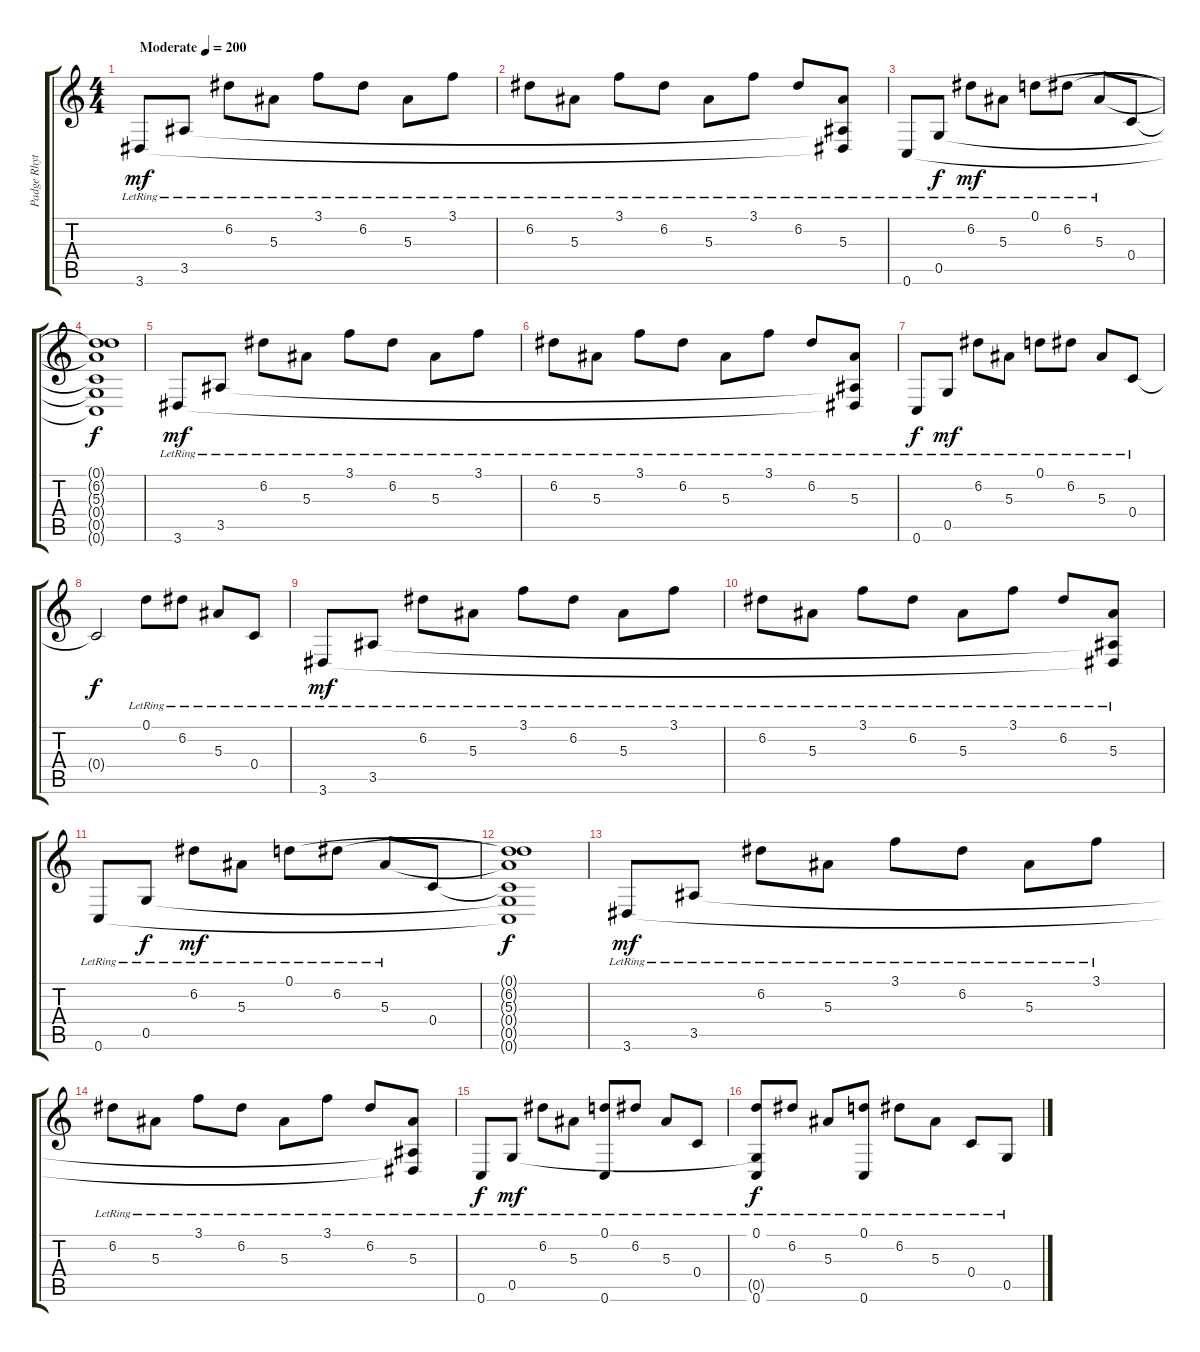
\track ("Padge Rhythm" "Padge Rhyt") {instrument distortionguitar}
\staff {score tabs}
\tuning (D4 A3 F3 C3 G2 C2) {hide}
\ts (4 4)
\tempo (200 "Moderate")
\tempo 130
\tempo (200 "Moderate")
\clef g2
\ks c
3.6{lr}.8{dy mf instrument electricguitarclean} 3.5{lr}.8 6.2{lr}.8 5.3{lr}.8 3.1{lr}.8 6.2{lr}.8 5.3{lr}.8 3.1{lr}.8 |
6.2{lr}.8 5.3{lr}.8 3.1{lr}.8 6.2{lr}.8 5.3{lr}.8 3.1{lr}.8 6.2{lr}.8 (5.3{lr} 3.5{t} 3.6{t}).8 |
0.6{lr}.8 0.5{lr}.8{dy f} 6.2{lr}.8{dy mf} 5.3{lr}.8 0.1{lr}.8 6.2{lr}.8 5.3{lr}.8 0.4.8 |
(0.1{t} 6.2{t} 5.3{t} 0.4{t} 0.5{t} 0.6{t}).1{dy f} |
3.6{lr}.8{dy mf} 3.5{lr}.8 6.2{lr}.8 5.3{lr}.8 3.1{lr}.8 6.2{lr}.8 5.3{lr}.8 3.1{lr}.8 |
6.2{lr}.8 5.3{lr}.8 3.1{lr}.8 6.2{lr}.8 5.3{lr}.8 3.1{lr}.8 6.2{lr}.8 (5.3{lr} 3.5{t} 3.6{t}).8 |
0.6{lr}.8{dy f} 0.5{lr}.8{dy mf} 6.2{lr}.8 5.3{lr}.8 0.1{lr}.8 6.2{lr}.8 5.3{lr}.8 0.4{lr}.8 |
0.4{t}.2{dy f} 0.1{lr}.8 6.2{lr}.8 5.3{lr}.8 0.4{lr}.8 |
3.6{lr}.8{dy mf instrument electricguitarclean} 3.5{lr}.8 6.2{lr}.8 5.3{lr}.8 3.1{lr}.8 6.2{lr}.8 5.3{lr}.8 3.1{lr}.8 |
6.2{lr}.8 5.3{lr}.8 3.1{lr}.8 6.2{lr}.8 5.3{lr}.8 3.1{lr}.8 6.2{lr}.8 (5.3{lr} 3.5{t} 3.6{t}).8 |
0.6{lr}.8 0.5{lr}.8{dy f} 6.2{lr}.8{dy mf} 5.3{lr}.8 0.1{lr}.8 6.2{lr}.8 5.3{lr}.8 0.4.8 |
(0.1{t} 6.2{t} 5.3{t} 0.4{t} 0.5{t} 0.6{t}).1{dy f} |
3.6{lr}.8{dy mf} 3.5{lr}.8 6.2{lr}.8 5.3{lr}.8 3.1{lr}.8 6.2{lr}.8 5.3{lr}.8 3.1{lr}.8 |
6.2{lr}.8 5.3{lr}.8 3.1{lr}.8 6.2{lr}.8 5.3{lr}.8 3.1{lr}.8 6.2{lr}.8 (5.3{lr} 3.5{t} 3.6{t}).8 |
0.6{lr}.8{dy f} 0.5{lr}.8{dy mf} 6.2{lr}.8 5.3{lr}.8 (0.1{lr} 0.6{lr}).8 6.2{lr}.8 5.3{lr}.8 0.4{lr}.8 |
(0.1{lr} 0.5{t} 0.6).8{dy f} 6.2{lr}.8 5.3{lr}.8 (0.1{lr} 0.6{lr}).8 6.2{lr}.8 5.3{lr}.8 0.4{lr}.8 0.5{lr}.8
